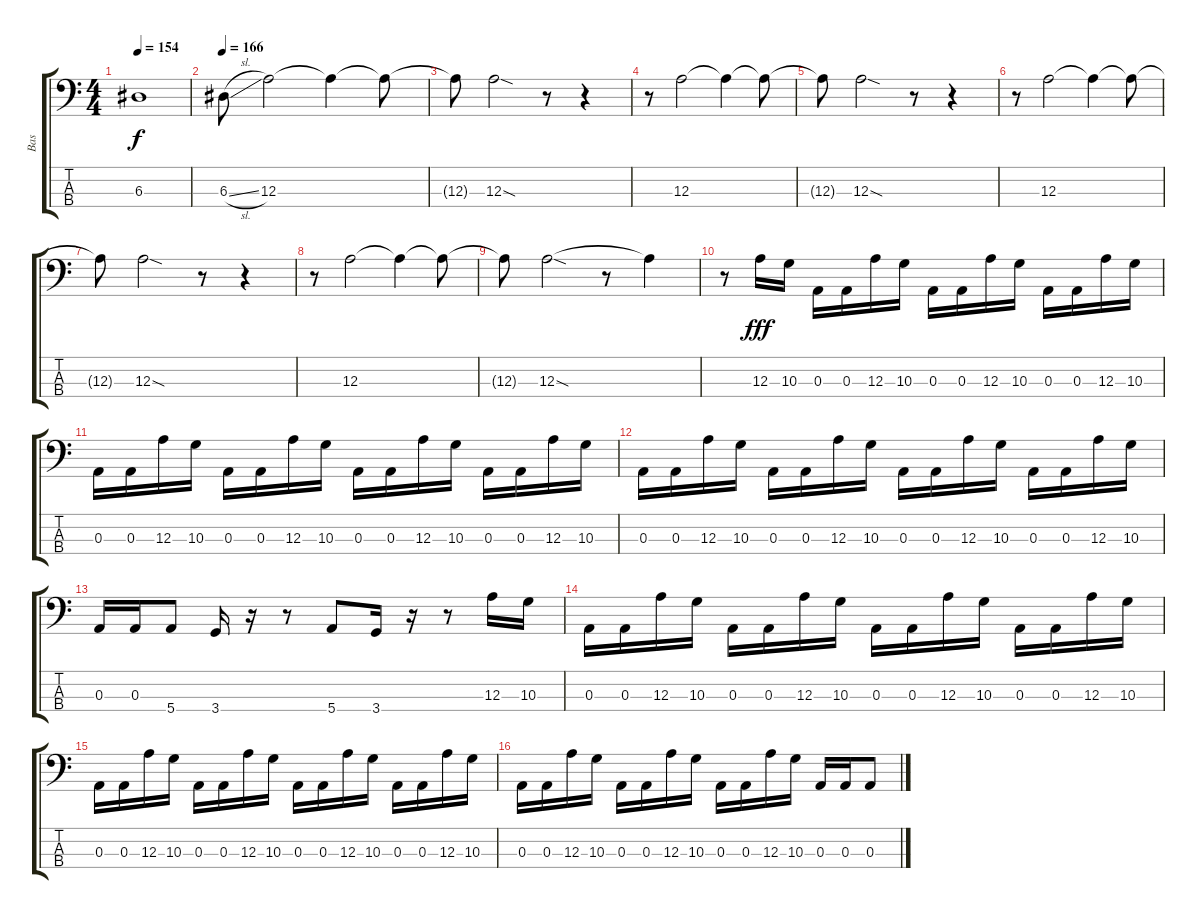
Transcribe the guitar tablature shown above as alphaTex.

\track ("Bas" "Bas") {instrument electricbassfinger}
\staff {score tabs}
\tuning (G2 D2 A1 E1) {hide}
\ts (4 4)
\tempo 154
\clef f4
\ks c
6.3{t}.1{dy f} |
\tempo 166
6.3{sl}.8 12.3.2 12.3{t}.4 12.3{t}.8 |
12.3{t}.8 12.3{sod}.2 r.8 r.4 |
r.8 12.3.2 12.3{t}.4 12.3{t}.8 |
12.3{t}.8 12.3{sod}.2 r.8 r.4 |
r.8 12.3.2 12.3{t}.4 12.3{t}.8 |
12.3{t}.8 12.3{sod}.2 r.8 r.4 |
r.8 12.3.2 12.3{t}.4 12.3{t}.8 |
12.3{t}.8 12.3{sod}.2 r.8 12.3{t}.4 |
r.8 12.3.16{dy fff} 10.3.16 0.3.16 0.3.16 12.3.16 10.3.16 0.3.16 0.3.16 12.3.16 10.3.16 0.3.16 0.3.16 12.3.16 10.3.16 |
0.3.16 0.3.16 12.3.16 10.3.16 0.3.16 0.3.16 12.3.16 10.3.16 0.3.16 0.3.16 12.3.16 10.3.16 0.3.16 0.3.16 12.3.16 10.3.16 |
0.3.16 0.3.16 12.3.16 10.3.16 0.3.16 0.3.16 12.3.16 10.3.16 0.3.16 0.3.16 12.3.16 10.3.16 0.3.16 0.3.16 12.3.16 10.3.16 |
0.3.16 0.3.16 5.4.8 3.4.16 r.16 r.8 5.4.8 3.4.16 r.16 r.8 12.3.16 10.3.16 |
0.3.16 0.3.16 12.3.16 10.3.16 0.3.16 0.3.16 12.3.16 10.3.16 0.3.16 0.3.16 12.3.16 10.3.16 0.3.16 0.3.16 12.3.16 10.3.16 |
0.3.16 0.3.16 12.3.16 10.3.16 0.3.16 0.3.16 12.3.16 10.3.16 0.3.16 0.3.16 12.3.16 10.3.16 0.3.16 0.3.16 12.3.16 10.3.16 |
0.3.16 0.3.16 12.3.16 10.3.16 0.3.16 0.3.16 12.3.16 10.3.16 0.3.16 0.3.16 12.3.16 10.3.16 0.3.16 0.3.16 0.3.8
